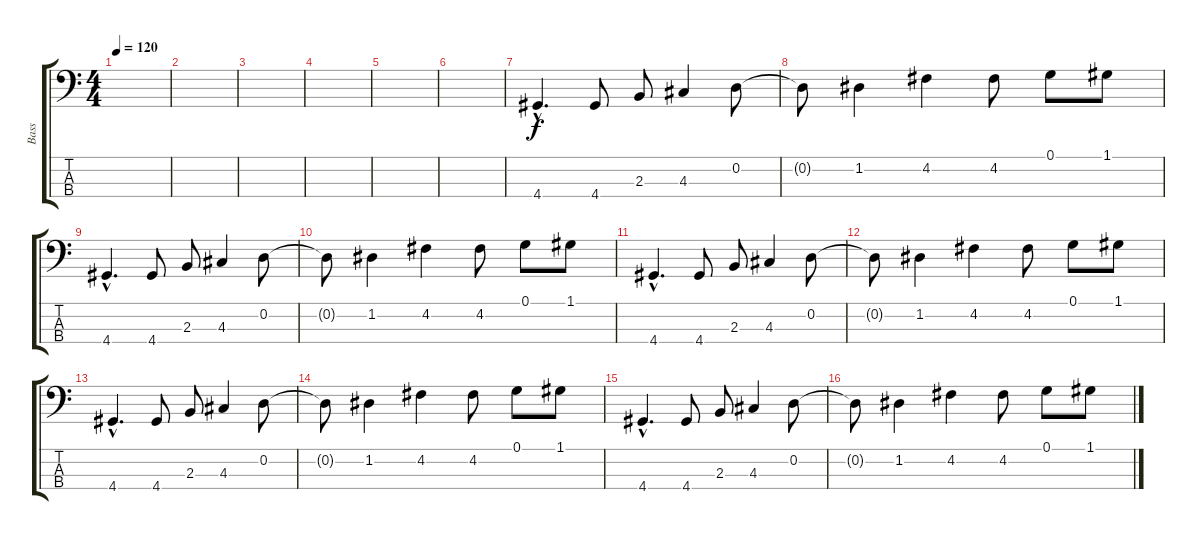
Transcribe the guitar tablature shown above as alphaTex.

\track ("Bass" "Bass") {instrument electricbasspick}
\staff {score tabs}
\tuning (G2 D2 A1 E1) {hide}
\ts (4 4)
\tempo 120
\clef f4
\ks c
|
|
|
|
|
|
4.4{hac}.4{d} 4.4.8 2.3.8 4.3.4 0.2.8 |
0.2{t}.8 1.2.4 4.2.4 4.2.8 0.1.8 1.1.8 |
4.4{hac}.4{d} 4.4.8 2.3.8 4.3.4 0.2.8 |
0.2{t}.8 1.2.4 4.2.4 4.2.8 0.1.8 1.1.8 |
4.4{hac}.4{d} 4.4.8 2.3.8 4.3.4 0.2.8 |
0.2{t}.8 1.2.4 4.2.4 4.2.8 0.1.8 1.1.8 |
4.4{hac}.4{d} 4.4.8 2.3.8 4.3.4 0.2.8 |
0.2{t}.8 1.2.4 4.2.4 4.2.8 0.1.8 1.1.8 |
4.4{hac}.4{d} 4.4.8 2.3.8 4.3.4 0.2.8 |
0.2{t}.8 1.2.4 4.2.4 4.2.8 0.1.8 1.1.8
